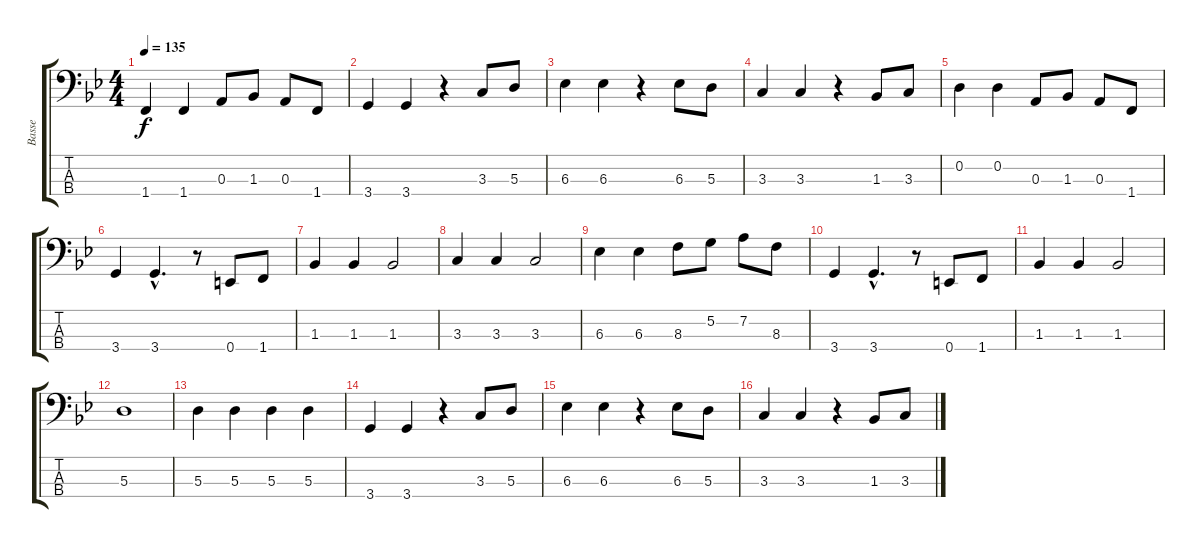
\track ("Basse" "Basse") {instrument fretlessbass}
\staff {score tabs}
\tuning (G2 D2 A1 E1) {hide}
\ts (4 4)
\tempo 135
\clef f4
\ks bb
1.4.4{dy f} 1.4.4 0.3.8 1.3.8 0.3.8 1.4.8 |
3.4.4 3.4.4 r.4 3.3.8 5.3.8 |
6.3.4 6.3.4 r.4 6.3.8 5.3.8 |
3.3.4 3.3.4 r.4 1.3.8 3.3.8 |
0.2.4 0.2.4 0.3.8 1.3.8 0.3.8 1.4.8 |
3.4.4 3.4{hac}.4{d} r.8 0.4.8 1.4.8 |
1.3.4 1.3.4 1.3.2 |
3.3.4 3.3.4 3.3.2 |
6.3.4 6.3.4 8.3.8 5.2.8 7.2.8 8.3.8 |
3.4.4 3.4{hac}.4{d} r.8 0.4.8 1.4.8 |
1.3.4 1.3.4 1.3.2 |
5.3.1 |
5.3.4 5.3.4 5.3.4 5.3.4 |
3.4.4 3.4.4 r.4 3.3.8 5.3.8 |
6.3.4 6.3.4 r.4 6.3.8 5.3.8 |
3.3.4 3.3.4 r.4 1.3.8 3.3.8
